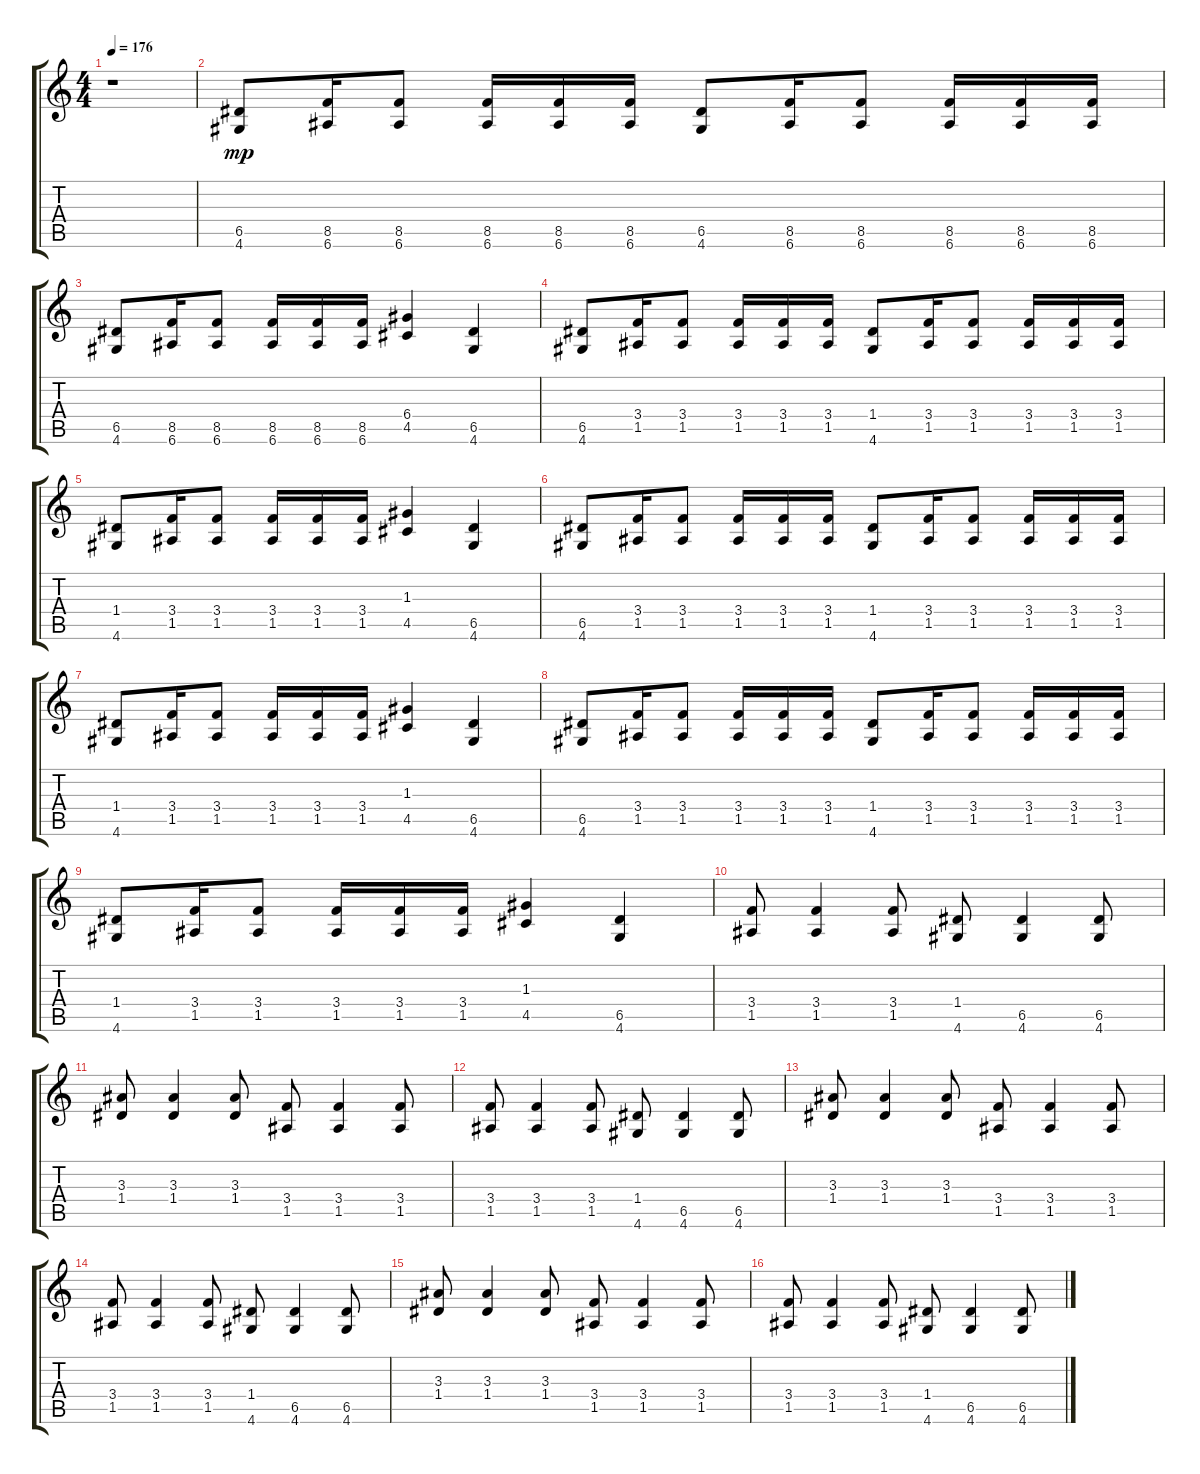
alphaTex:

\track "" {instrument distortionguitar}
\staff {score tabs}
\tuning (E4 B3 G3 D3 A2 E2) {hide}
\ts (4 4)
\tempo 176
\clef g2
\ks c
r.1{dy mp instrument distortionguitar} |
(6.5 4.6).8 (8.5 6.6).16 (8.5 6.6).8 (8.5 6.6).16 (8.5 6.6).16 (8.5 6.6).16 (6.5 4.6).8 (8.5 6.6).16 (8.5 6.6).8 (8.5 6.6).16 (8.5 6.6).16 (8.5 6.6).16 |
(6.5 4.6).8 (8.5 6.6).16 (8.5 6.6).8 (8.5 6.6).16 (8.5 6.6).16 (8.5 6.6).16 (6.4 4.5).4 (6.5 4.6).4 |
(6.5 4.6).8 (3.4 1.5).16 (3.4 1.5).8 (3.4 1.5).16 (3.4 1.5).16 (3.4 1.5).16 (1.4 4.6).8 (3.4 1.5).16 (3.4 1.5).8 (3.4 1.5).16 (3.4 1.5).16 (3.4 1.5).16 |
(1.4 4.6).8 (3.4 1.5).16 (3.4 1.5).8 (3.4 1.5).16 (3.4 1.5).16 (3.4 1.5).16 (1.3 4.5).4 (6.5 4.6).4 |
(6.5 4.6).8 (3.4 1.5).16 (3.4 1.5).8 (3.4 1.5).16 (3.4 1.5).16 (3.4 1.5).16 (1.4 4.6).8 (3.4 1.5).16 (3.4 1.5).8 (3.4 1.5).16 (3.4 1.5).16 (3.4 1.5).16 |
(1.4 4.6).8 (3.4 1.5).16 (3.4 1.5).8 (3.4 1.5).16 (3.4 1.5).16 (3.4 1.5).16 (1.3 4.5).4 (6.5 4.6).4 |
(6.5 4.6).8 (3.4 1.5).16 (3.4 1.5).8 (3.4 1.5).16 (3.4 1.5).16 (3.4 1.5).16 (1.4 4.6).8 (3.4 1.5).16 (3.4 1.5).8 (3.4 1.5).16 (3.4 1.5).16 (3.4 1.5).16 |
(1.4 4.6).8 (3.4 1.5).16 (3.4 1.5).8 (3.4 1.5).16 (3.4 1.5).16 (3.4 1.5).16 (1.3 4.5).4 (6.5 4.6).4 |
(3.4 1.5).8 (3.4 1.5).4 (3.4 1.5).8 (1.4 4.6).8 (6.5 4.6).4 (6.5 4.6).8 |
(3.3 1.4).8 (3.3 1.4).4 (3.3 1.4).8 (3.4 1.5).8 (3.4 1.5).4 (3.4 1.5).8 |
(3.4 1.5).8 (3.4 1.5).4 (3.4 1.5).8 (1.4 4.6).8 (6.5 4.6).4 (6.5 4.6).8 |
(3.3 1.4).8 (3.3 1.4).4 (3.3 1.4).8 (3.4 1.5).8 (3.4 1.5).4 (3.4 1.5).8 |
(3.4 1.5).8 (3.4 1.5).4 (3.4 1.5).8 (1.4 4.6).8 (6.5 4.6).4 (6.5 4.6).8 |
(3.3 1.4).8 (3.3 1.4).4 (3.3 1.4).8 (3.4 1.5).8 (3.4 1.5).4 (3.4 1.5).8 |
(3.4 1.5).8 (3.4 1.5).4 (3.4 1.5).8 (1.4 4.6).8 (6.5 4.6).4 (6.5 4.6).8
